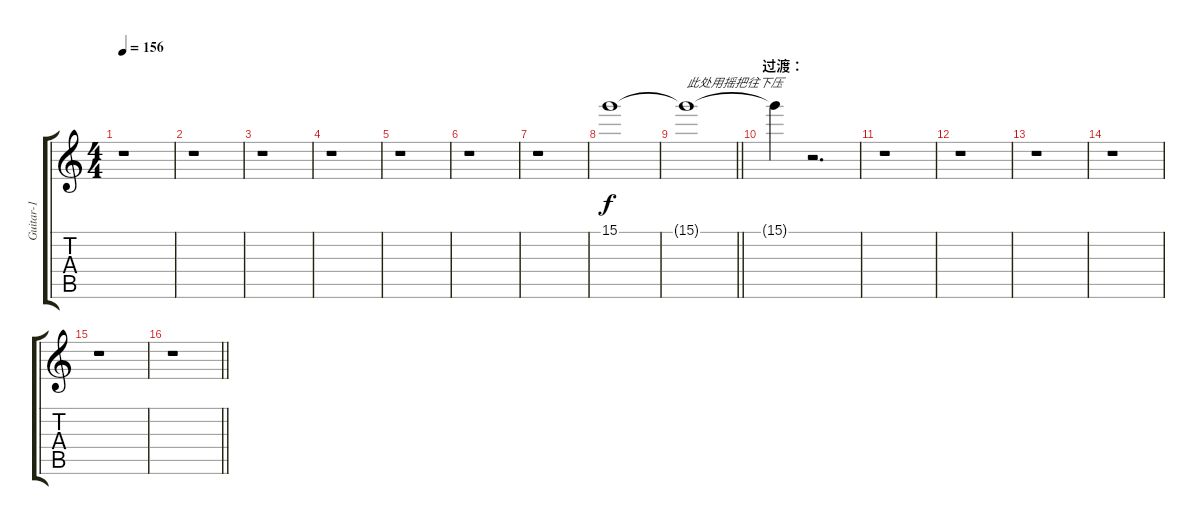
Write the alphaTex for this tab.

\track ("Guitar-1" "Guitar-1") {instrument distortionguitar}
\staff {score tabs}
\tuning (E4 B3 G3 D3 A2 E2) {hide}
\ts (4 4)
\tempo 156
\clef g2
\ks c
r.1{dy f} |
r.1 |
r.1 |
r.1 |
r.1 |
r.1 |
r.1 |
15.1.1 |
\barLineRight lightlight
15.1{t}.1{txt "此处用摇把往下压"} |
\section ("" "过渡：")
15.1{t}.4 r.2{d} |
r.1 |
r.1 |
r.1 |
r.1 |
r.1 |
\barLineRight lightlight
r.1
